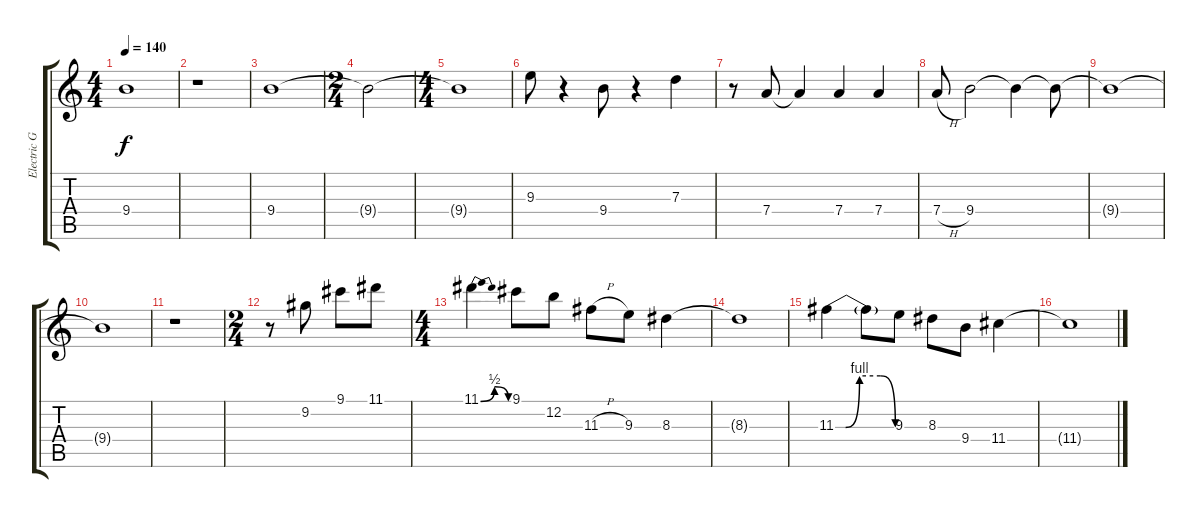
\track ("Electric Guitar" "Electric G") {instrument electricguitarjazz}
\staff {score tabs}
\tuning (E4 B3 G3 D3 A2 E2) {hide}
\ts (4 4)
\tempo 140
\clef g2
\ks c
9.4{t}.1{dy f} |
r.1 |
9.4.1 |
\ts (2 4)
9.4{t}.2 |
\ts (4 4)
9.4{t}.1 |
9.3.8 r.4 9.4.8 r.4 7.3.4 |
r.8 7.4.8 7.4{t}.4 7.4.4 7.4.4 |
7.4{h}.8 9.4.2 9.4{t}.4 9.4{t}.8 |
9.4{t}.1 |
9.4{t}.1 |
r.1 |
\ts (2 4)
r.8 9.2.8 9.1.8 11.1.8 |
\ts (4 4)
11.1{be (bendrelease 0 0 15 2 45 2 60 0)}.4 9.1.8 12.2.8 11.3{h}.8 9.3.8 8.3.4 |
8.3{t}.1 |
11.3{be (custom 0 0 10 0 24 4 45 4 60 0)}.4 11.3{t}.8 9.3.8 8.3.8 9.4.8 11.4.4 |
11.4{t}.1
